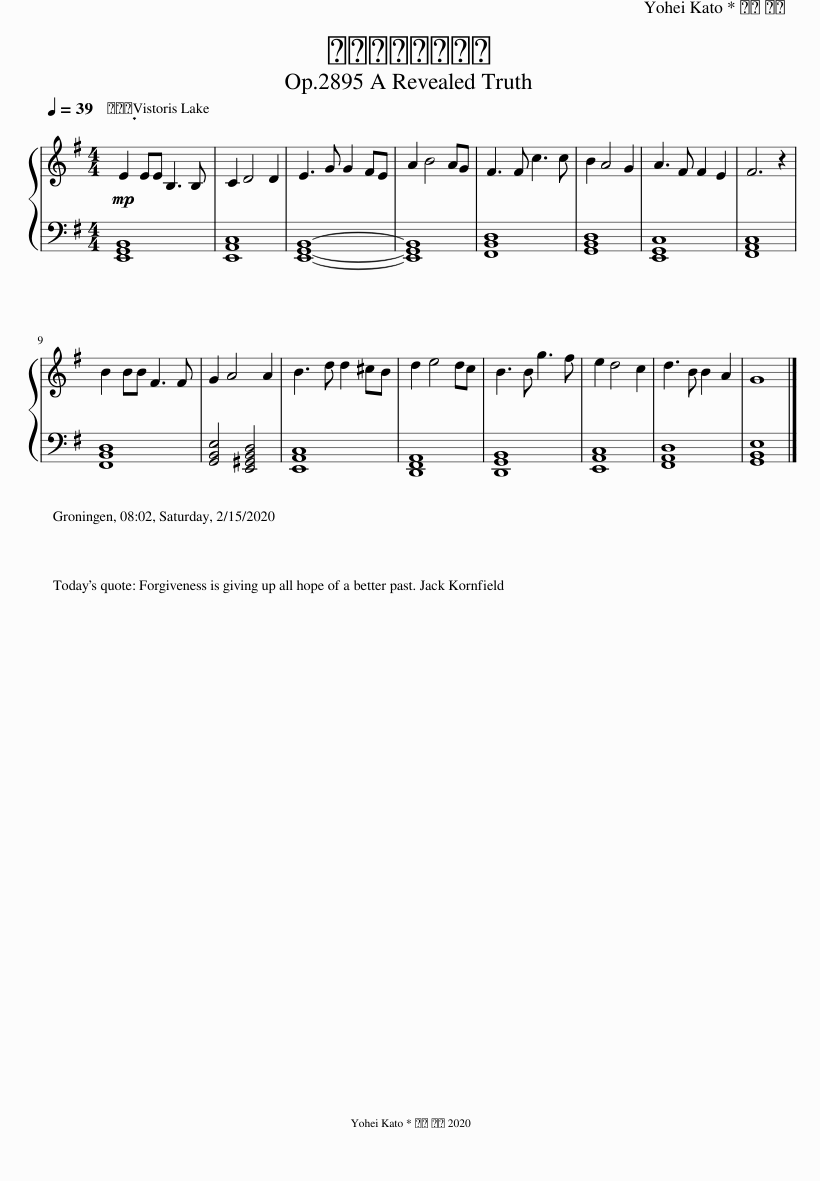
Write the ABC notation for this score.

X:1
%%score { 1 | 2 }
L:1/8
Q:1/4=39
M:4/4
I:linebreak $
K:G
V:1 treble
V:2 bass
V:1
!mp! E2 EE B,3 B, | C2 D4 D2 | E3 G G2 FE | A2 B4 AG | F3 F c3 c | %5
 B2 A4 G2 | A3 F F2 E2 | F6 z2 |$ B2 BB F3 F | G2 A4 A2 | %10
 B3 d d2 ^cB | d2 e4 dc | B3 B g3 f | e2 d4 c2 | d3 B B2 A2 | %15
 G8 |] %16
V:2
 [E,,G,,B,,]8 | [E,,A,,C,]8 | [E,,G,,B,,]8- | [E,,G,,B,,]8 | [F,,B,,D,]8 | %5
 [G,,B,,D,]8 | [E,,G,,C,]8 | [F,,A,,C,]8 |$ [F,,B,,D,]8 | [G,,B,,E,]4 [E,,^G,,B,,D,]4 | %10
 [E,,A,,C,]8 | [D,,F,,A,,]8 | [D,,G,,B,,]8 | [E,,A,,C,]8 | [F,,A,,D,]8 | %15
 [G,,B,,E,]8 |] %16
